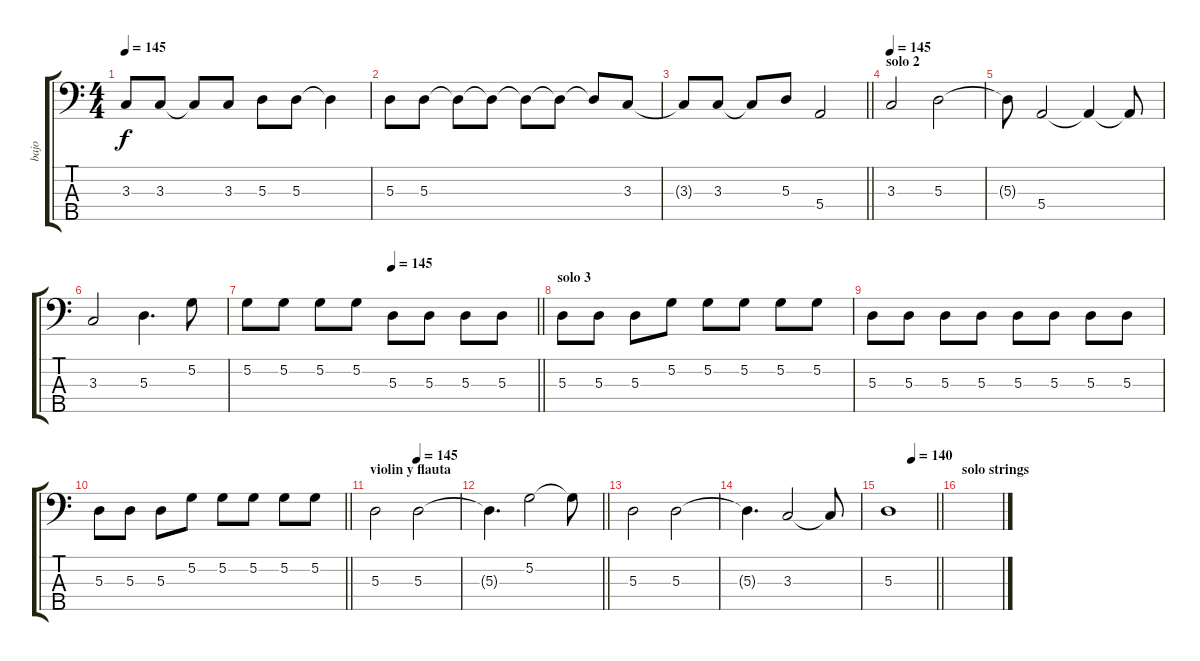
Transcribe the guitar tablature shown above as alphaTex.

\track ("bajo" "bajo") {instrument electricbassfinger}
\staff {score tabs}
\tuning (G2 D2 A1 E1 B0) {hide}
\ts (4 4)
\tempo 145
\clef f4
\ks c
3.3{t}.8{dy f} 3.3.8 3.3{t}.8 3.3.8 5.3.8 5.3.8 5.3{t}.4 |
5.3.8 5.3.8 5.3{t}.8 5.3{t}.8 5.3{t}.8 5.3{t}.8 5.3{t}.8 3.3.8 |
\barLineRight lightlight
3.3{t}.8 3.3.8 3.3{t}.8 5.3.8 5.4.2 |
\section ("" "solo 2")
\tempo 145
3.3.2 5.3.2 |
5.3{t}.8 5.4.2 5.4{t}.4 5.4{t}.8 |
3.3.2 5.3.4{d} 5.2.8 |
\tempo (145 0.5)
\barLineRight lightlight
5.2.8 5.2.8 5.2.8 5.2.8 5.3.8 5.3.8 5.3.8 5.3.8 |
\section ("" "solo 3")
5.3.8 5.3.8 5.3.8 5.2.8 5.2.8 5.2.8 5.2.8 5.2.8 |
5.3.8 5.3.8 5.3.8 5.3.8 5.3.8 5.3.8 5.3.8 5.3.8 |
\barLineRight lightlight
5.3.8 5.3.8 5.3.8 5.2.8 5.2.8 5.2.8 5.2.8 5.2.8 |
\section ("" "violin y flauta")
\tempo (145 0.5)
5.3.2 5.3.2 |
\barLineRight lightlight
5.3{t}.4{d} 5.2.2 5.2{t}.8 |
5.3.2 5.3.2 |
5.3{t}.4{d} 3.3.2 3.3{t}.8 |
\tempo (140 0.5)
\barLineRight lightlight
5.3.1 |
\section ("" "solo strings")
